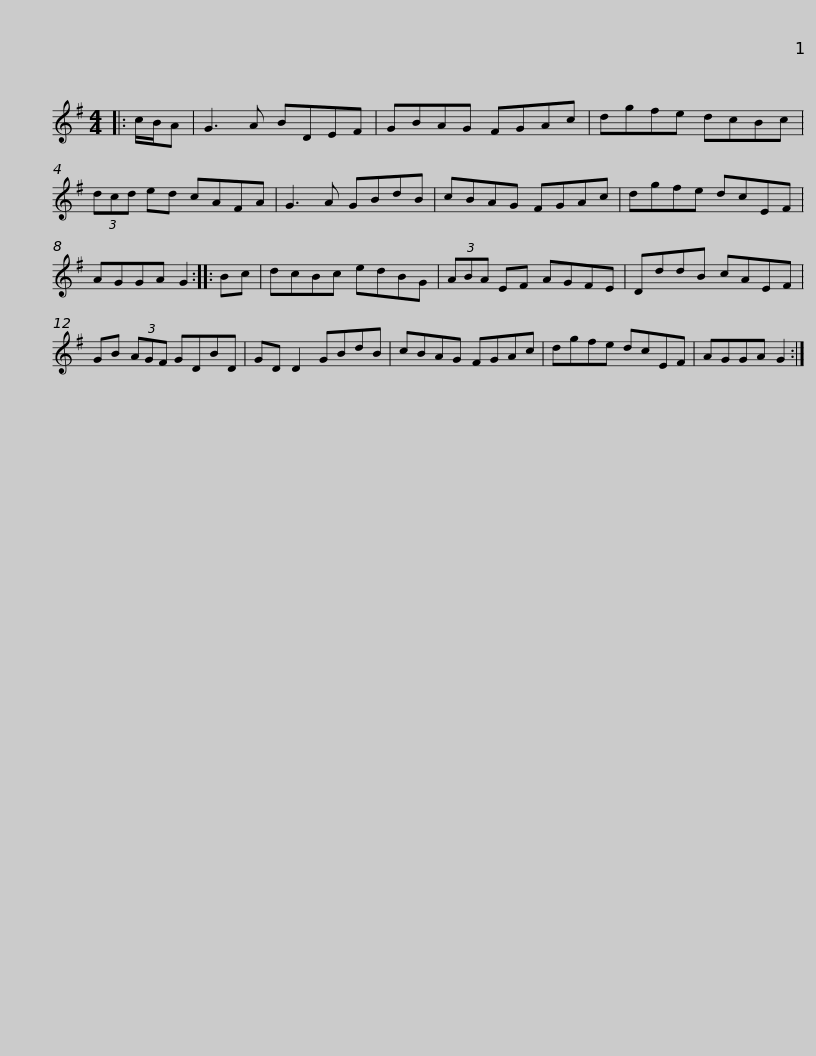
X:1
L:1/8
M:4/4
I:linebreak $
K:G
V:1 treble
V:1
|: c/B/A | G3 A BDEF | GBAG FGAc | dgfe dcBc | (3dcd ed cAFA | %5
 G3 A GBdB |$ cBAG FGAc | dgfe dcEF | AGGA G2 :: Bc | %10
 dcBc edBG | (3ABA EF AGFE |$ DddB cAEF | GB (3AGF GDBD | GD D2 GBdB | %15
 cBAG FGAc | dgfe dcEF | AGGA G2 :| %18
